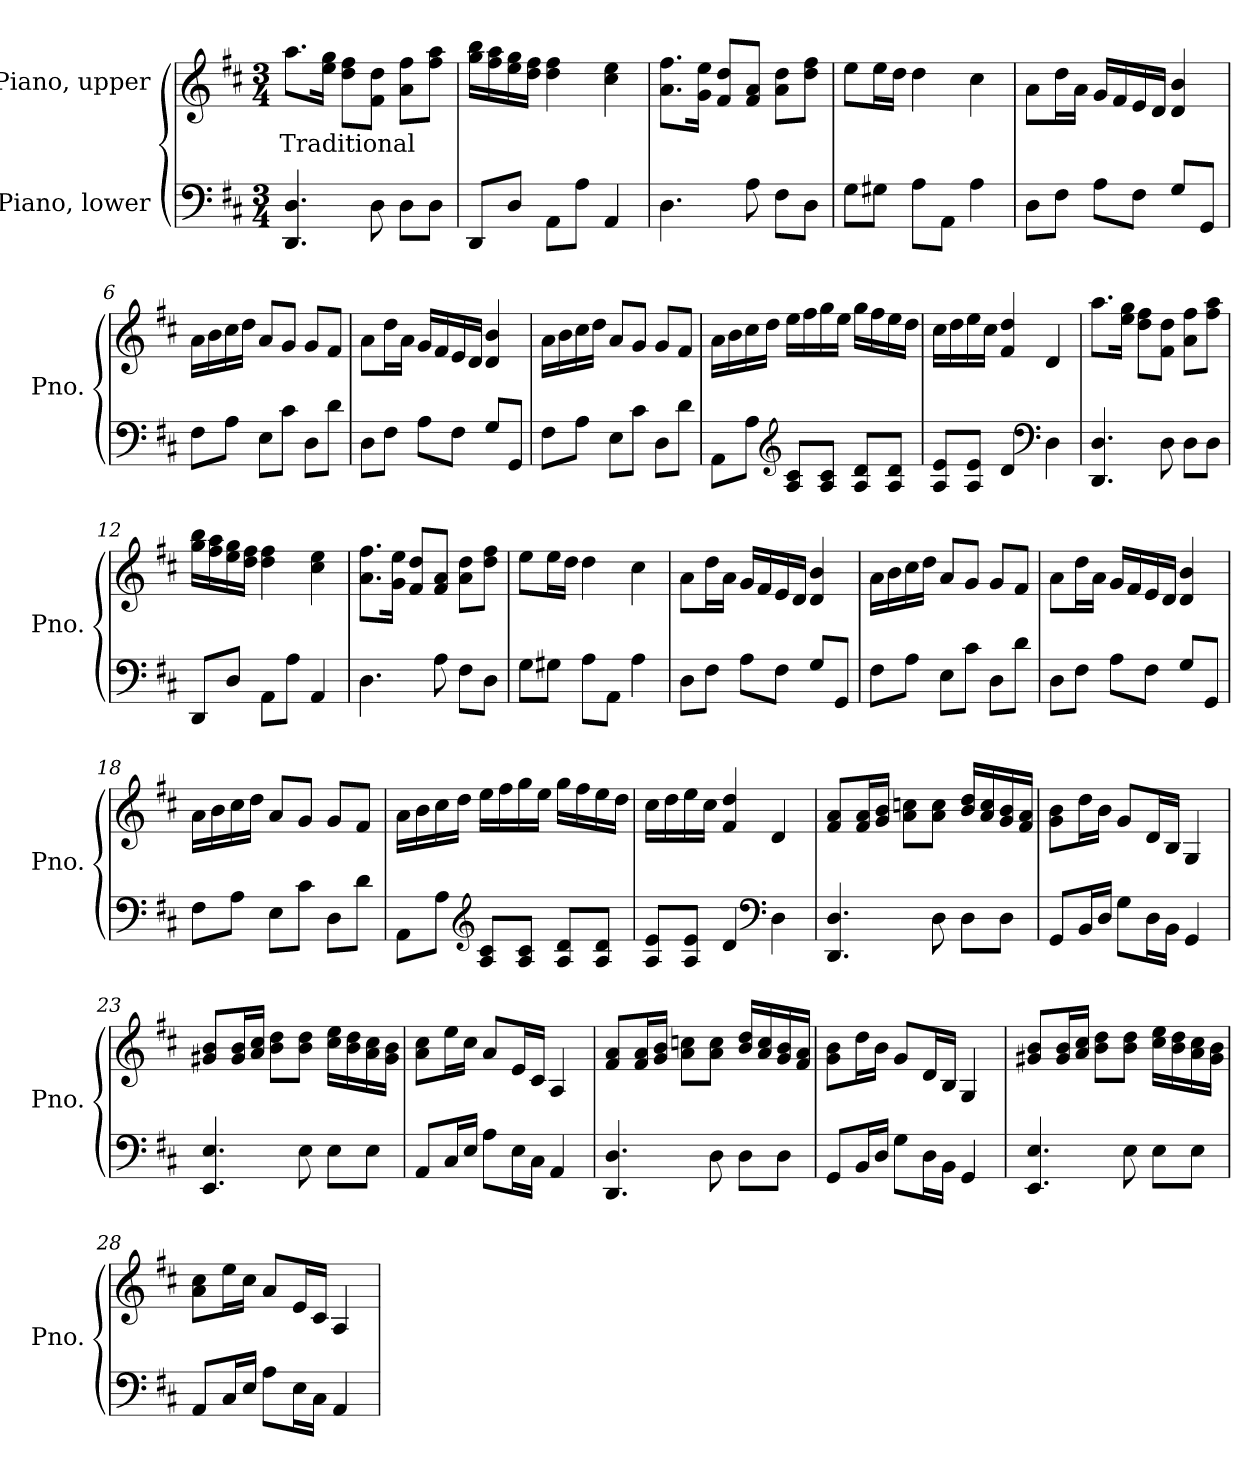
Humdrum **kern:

**kern	**kern	**text
*part2	*part1	*part1
*staff2	*staff1	*staff1
*I"Piano, lower	*I"Piano, upper	*
*I'Pno.	*I'Pno.	*
*clefF4	*clefG2	*
*k[f#c#]	*k[f#c#]	*
*M3/4	*M3/4	*
*MM100	*MM100	*
=1	=1	=1
!	!	!LO:LY:b
4.DD/ 4.D/	8.aa\L	Traditional
.	16ee\ 16gg\Jk	.
.	8dd\ 8ff#\L	.
8D\	8f#\ 8dd\J	.
8D\L	8a\ 8ff#\L	.
8D\J	8ff#\ 8aa\J	.
=2	=2	=2
8DD/L	16gg\ 16bb\LL	.
.	16ff#\ 16aa\	.
8D/J	16ee\ 16gg\	.
.	16dd\ 16ff#\JJ	.
8AA\L	4dd\ 4ff#\	.
8A\J	.	.
4AA/	4cc#\ 4ee\	.
=3	=3	=3
4.D\	8.a\ 8.ff#\L	.
.	16g\ 16ee\Jk	.
.	8f#/ 8dd/L	.
8A\	8f#/ 8a/J	.
8F#\L	8a\ 8dd\L	.
8D\J	8dd\ 8ff#\J	.
=4	=4	=4
8G\L	8ee\L	.
8G#X\J	16ee\L	.
.	16dd\JJ	.
8A\L	4dd\	.
8AA\J	.	.
4A\	4cc#\	.
!!LO:LB:g=z
=5	=5	=5
8D\L	8a\L	.
8F#\J	16dd\L	.
.	16a\JJ	.
8A\L	16g/LL	.
.	16f#/	.
8F#\J	16e/	.
.	16d/JJ	.
8G/L	4d/ 4b/	.
8GG/J	.	.
=6	=6	=6
8F#\L	16a\LL	.
.	16b\	.
8A\J	16cc#\	.
.	16dd\JJ	.
8E\L	8a/L	.
8c#\J	8g/J	.
8D\L	8g/L	.
8d\J	8f#/J	.
=7	=7	=7
8D\L	8a\L	.
8F#\J	16dd\L	.
.	16a\JJ	.
8A\L	16g/LL	.
.	16f#/	.
8F#\J	16e/	.
.	16d/JJ	.
8G/L	4d/ 4b/	.
8GG/J	.	.
=8	=8	=8
8F#\L	16a\LL	.
.	16b\	.
8A\J	16cc#\	.
.	16dd\JJ	.
8E\L	8a/L	.
8c#\J	8g/J	.
8D\L	8g/L	.
8d\J	8f#/J	.
!!LO:LB:g=z
=9	=9	=9
8AA\L	16a\LL	.
.	16b\	.
8A\J	16cc#\	.
.	16dd\JJ	.
*clefG2	*	*
8A/ 8c#/L	16ee\LL	.
.	16ff#\	.
8A/ 8c#/J	16gg\	.
.	16ee\JJ	.
8A/ 8d/L	16gg\LL	.
.	16ff#\	.
8A/ 8d/J	16ee\	.
.	16dd\JJ	.
=10	=10	=10
8A/ 8e/L	16cc#\LL	.
.	16dd\	.
8A/ 8e/J	16ee\	.
.	16cc#\JJ	.
4d/	4f#/ 4dd/	.
*clefF4	*	*
4D\	4d/	.
=11	=11	=11
4.DD/ 4.D/	8.aa\L	.
.	16ee\ 16gg\Jk	.
.	8dd\ 8ff#\L	.
8D\	8f#\ 8dd\J	.
8D\L	8a\ 8ff#\L	.
8D\J	8ff#\ 8aa\J	.
=12	=12	=12
8DD/L	16gg\ 16bb\LL	.
.	16ff#\ 16aa\	.
8D/J	16ee\ 16gg\	.
.	16dd\ 16ff#\JJ	.
8AA\L	4dd\ 4ff#\	.
8A\J	.	.
4AA/	4cc#\ 4ee\	.
!!LO:LB:g=z
=13	=13	=13
4.D\	8.a\ 8.ff#\L	.
.	16g\ 16ee\Jk	.
.	8f#/ 8dd/L	.
8A\	8f#/ 8a/J	.
8F#\L	8a\ 8dd\L	.
8D\J	8dd\ 8ff#\J	.
=14	=14	=14
8G\L	8ee\L	.
8G#X\J	16ee\L	.
.	16dd\JJ	.
8A\L	4dd\	.
8AA\J	.	.
4A\	4cc#\	.
=15	=15	=15
8D\L	8a\L	.
8F#\J	16dd\L	.
.	16a\JJ	.
8A\L	16g/LL	.
.	16f#/	.
8F#\J	16e/	.
.	16d/JJ	.
8G/L	4d/ 4b/	.
8GG/J	.	.
=16	=16	=16
8F#\L	16a\LL	.
.	16b\	.
8A\J	16cc#\	.
.	16dd\JJ	.
8E\L	8a/L	.
8c#\J	8g/J	.
8D\L	8g/L	.
8d\J	8f#/J	.
=17	=17	=17
8D\L	8a\L	.
8F#\J	16dd\L	.
.	16a\JJ	.
8A\L	16g/LL	.
.	16f#/	.
8F#\J	16e/	.
.	16d/JJ	.
8G/L	4d/ 4b/	.
8GG/J	.	.
!!LO:LB:g=z
=18	=18	=18
8F#\L	16a\LL	.
.	16b\	.
8A\J	16cc#\	.
.	16dd\JJ	.
8E\L	8a/L	.
8c#\J	8g/J	.
8D\L	8g/L	.
8d\J	8f#/J	.
=19	=19	=19
8AA\L	16a\LL	.
.	16b\	.
8A\J	16cc#\	.
.	16dd\JJ	.
*clefG2	*	*
8A/ 8c#/L	16ee\LL	.
.	16ff#\	.
8A/ 8c#/J	16gg\	.
.	16ee\JJ	.
8A/ 8d/L	16gg\LL	.
.	16ff#\	.
8A/ 8d/J	16ee\	.
.	16dd\JJ	.
=20	=20	=20
8A/ 8e/L	16cc#\LL	.
.	16dd\	.
8A/ 8e/J	16ee\	.
.	16cc#\JJ	.
4d/	4f#/ 4dd/	.
*clefF4	*	*
4D\	4d/	.
=21	=21	=21
4.DD/ 4.D/	8f#/ 8a/L	.
.	16f#/ 16a/L	.
.	16g/ 16b/JJ	.
.	8a\ 8ccn\L	.
8D\	8a\ 8cc\J	.
8D\L	16b/ 16dd/LL	.
.	16a/ 16cc/	.
8D\J	16g/ 16b/	.
.	16f#/ 16a/JJ	.
!!LO:LB:g=z
=22	=22	=22
8GG/L	8g\ 8b\L	.
16BB/L	16dd\L	.
16D/JJ	16b\JJ	.
8G\L	8g/L	.
16D\L	16d/L	.
16BB\JJ	16B/JJ	.
4GG/	4G/	.
=23	=23	=23
4.EE/ 4.E/	8g#X/ 8b/L	.
.	16g#/ 16b/L	.
.	16a/ 16cc#/JJ	.
.	8b\ 8dd\L	.
8E\	8b\ 8dd\J	.
8E\L	16cc#\ 16ee\LL	.
.	16b\ 16dd\	.
8E\J	16a\ 16cc#\	.
.	16g#\ 16b\JJ	.
=24	=24	=24
8AA/L	8a\ 8cc#\L	.
16C#/L	16ee\L	.
16E/JJ	16cc#\JJ	.
8A\L	8a/L	.
16E\L	16e/L	.
16C#\JJ	16c#/JJ	.
4AA/	4A/	.
=25	=25	=25
4.DD/ 4.D/	8f#/ 8a/L	.
.	16f#/ 16a/L	.
.	16g/ 16b/JJ	.
.	8a\ 8ccn\L	.
8D\	8a\ 8cc\J	.
8D\L	16b/ 16dd/LL	.
.	16a/ 16cc/	.
8D\J	16g/ 16b/	.
.	16f#/ 16a/JJ	.
=26	=26	=26
8GG/L	8g\ 8b\L	.
16BB/L	16dd\L	.
16D/JJ	16b\JJ	.
8G\L	8g/L	.
16D\L	16d/L	.
16BB\JJ	16B/JJ	.
4GG/	4G/	.
!!LO:PB:g=z
=27	=27	=27
4.EE/ 4.E/	8g#X/ 8b/L	.
.	16g#/ 16b/L	.
.	16a/ 16cc#/JJ	.
.	8b\ 8dd\L	.
8E\	8b\ 8dd\J	.
8E\L	16cc#\ 16ee\LL	.
.	16b\ 16dd\	.
8E\J	16a\ 16cc#\	.
.	16g#\ 16b\JJ	.
=28	=28	=28
8AA/L	8a\ 8cc#\L	.
16C#/L	16ee\L	.
16E/JJ	16cc#\JJ	.
8A\L	8a/L	.
16E\L	16e/L	.
16C#\JJ	16c#/JJ	.
4AA/	4A/	.
=	=	=
*-	*-	*-
